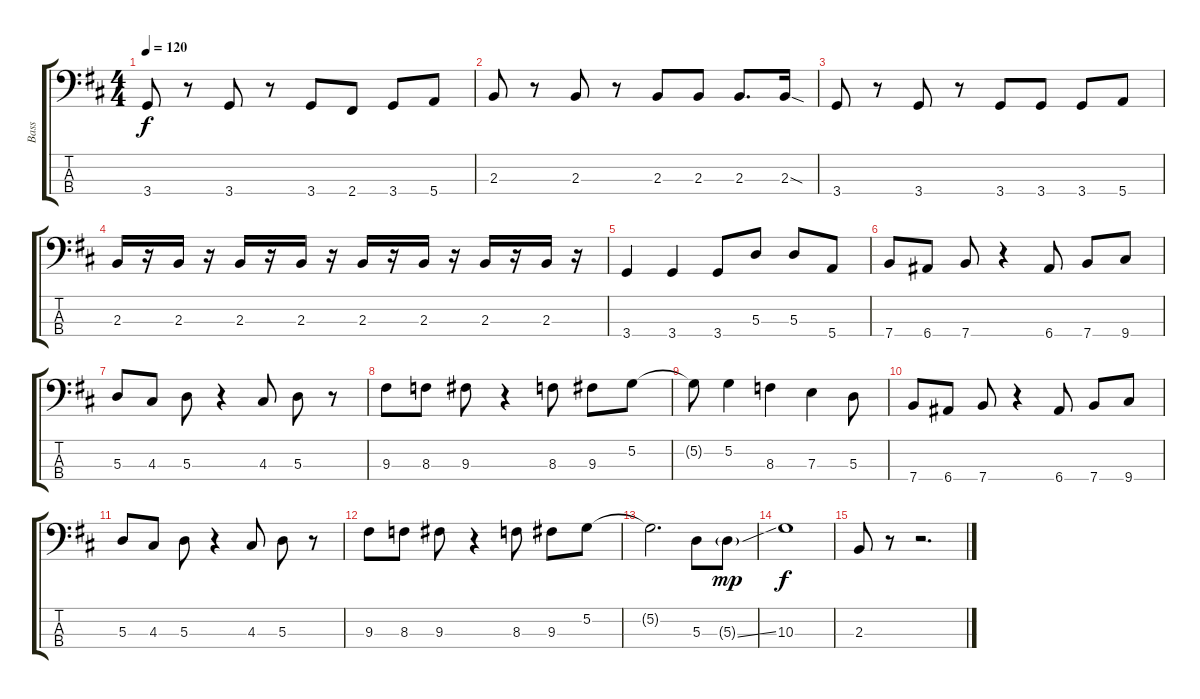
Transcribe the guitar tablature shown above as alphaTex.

\track ("Bass" "Bass") {instrument electricbassfinger}
\staff {score tabs}
\tuning (G2 D2 A1 E1) {hide}
\ts (4 4)
\tempo 120
\clef f4
\ks bminor
3.4.8{dy f} r.8 3.4.8 r.8 3.4.8 2.4.8 3.4.8 5.4.8 |
2.3.8 r.8 2.3.8 r.8 2.3.8 2.3.8 2.3.8{d} 2.3{sod}.16 |
3.4.8 r.8 3.4.8 r.8 3.4.8 3.4.8 3.4.8 5.4.8 |
2.3.16 r.16 2.3.16 r.16 2.3.16 r.16 2.3.16 r.16 2.3.16 r.16 2.3.16 r.16 2.3.16 r.16 2.3.16 r.16 |
3.4.4 3.4.4 3.4.8 5.3.8 5.3.8 5.4.8 |
7.4.8 6.4.8 7.4.8 r.4 6.4.8 7.4.8 9.4.8 |
5.3.8 4.3.8 5.3.8 r.4 4.3.8 5.3.8 r.8 |
9.3.8 8.3.8 9.3.8 r.4 8.3.8 9.3.8 5.2.8 |
5.2{t}.8 5.2.4 8.3.4 7.3.4 5.3.8 |
7.4.8 6.4.8 7.4.8 r.4 6.4.8 7.4.8 9.4.8 |
5.3.8 4.3.8 5.3.8 r.4 4.3.8 5.3.8 r.8 |
9.3.8 8.3.8 9.3.8 r.4 8.3.8 9.3.8 5.2.8 |
5.2{t}.2{d} 5.3.8 5.3{ss g}.8{dy mp} |
10.3.1{dy f} |
2.3.8 r.8 r.2{d}
